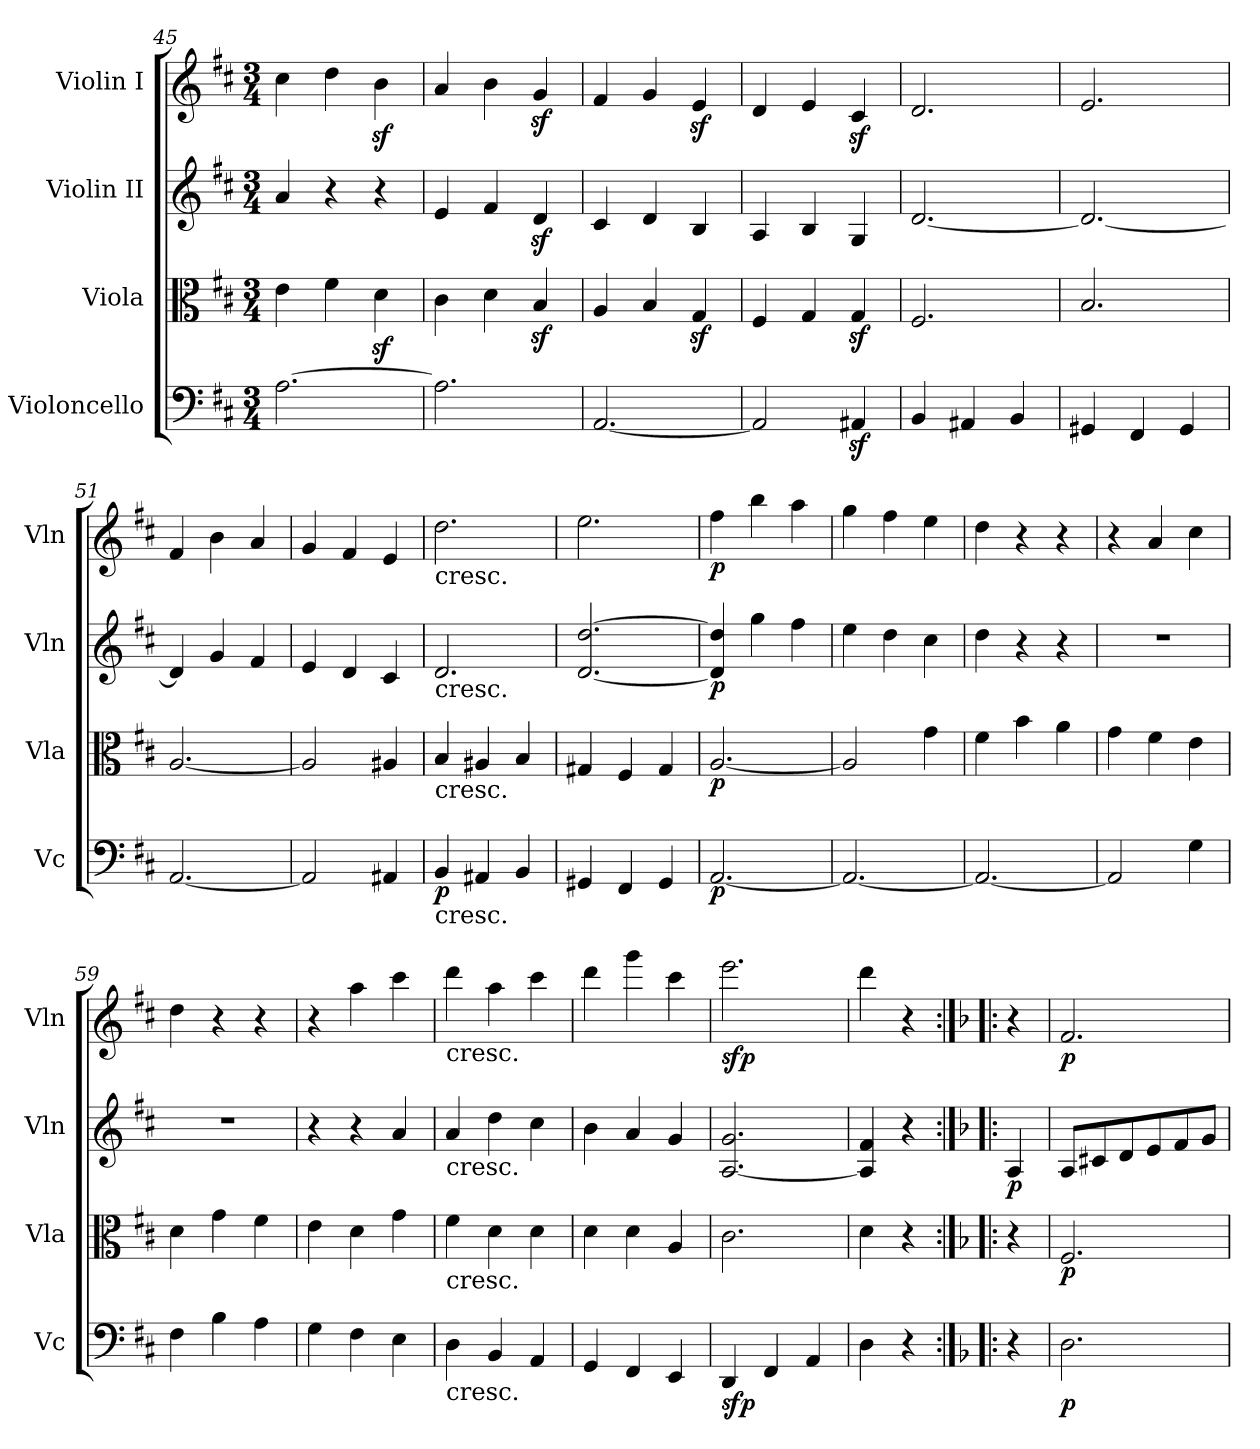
**kern	**dynam	**kern	**dynam	**kern	**dynam	**kern	**dynam
*part4	*part4	*part3	*part3	*part2	*part2	*part1	*part1
*staff4	*staff4	*staff3	*staff3	*staff2	*staff2	*staff1	*staff1
*I"Violoncello	*	*I"Viola	*	*I"Violin II	*	*I"Violin I	*
*I'Vc	*	*I'Vla	*	*I'Vln	*	*I'Vln	*
*clefF4	*	*clefC3	*	*clefG2	*	*clefG2	*
*k[f#c#]	*	*k[f#c#]	*	*k[f#c#]	*	*k[f#c#]	*
*M3/4	*	*M3/4	*	*M3/4	*	*M3/4	*
=45	=45	=45	=45	=45	=45	=45	=45
[2.A\	.	4e\	.	4a/	.	4cc#\	.
.	.	4f#\	.	4r	.	4dd\	.
.	.	4dz<\	.	4r	.	4bz<\	.
=46	=46	=46	=46	=46	=46	=46	=46
2.A\]	.	4c#\	.	4e/	.	4a/	.
.	.	4d\	.	4f#/	.	4b\	.
.	.	4Bz</	.	4dz</	.	4gz</	.
=47	=47	=47	=47	=47	=47	=47	=47
[2.AA/	.	4A/	.	4c#/	.	4f#/	.
.	.	4B/	.	4d/	.	4g/	.
.	.	4Gz>/	.	4B/	.	4ez</	.
=48	=48	=48	=48	=48	=48	=48	=48
2AA/]	.	4F#/	.	4A/	.	4d/	.
.	.	4G/	.	4B/	.	4e/	.
4AA#Xz</	.	4Gz>/	.	4G/	.	4c#z</	.
!!LO:PB:g=z
=49	=49	=49	=49	=49	=49	=49	=49
4BB/	.	2.F#/	.	[2.d/	.	2.d/	.
4AA#X/	.	.	.	.	.	.	.
4BB/	.	.	.	.	.	.	.
=50	=50	=50	=50	=50	=50	=50	=50
4GG#X/	.	2.B/	.	2.d/_	.	2.e/	.
4FF#/	.	.	.	.	.	.	.
4GG#/	.	.	.	.	.	.	.
=51	=51	=51	=51	=51	=51	=51	=51
[2.AA/	.	[2.A/	.	4d/]	.	4f#/	.
.	.	.	.	4g/	.	4b\	.
.	.	.	.	4f#/	.	4a/	.
=52	=52	=52	=52	=52	=52	=52	=52
2AA/]	.	2A/]	.	4e/	.	4g/	.
.	.	.	.	4d/	.	4f#/	.
4AA#X/	.	4A#X/	.	4c#/	.	4e/	.
=53	=53	=53	=53	=53	=53	=53	=53
!	!	!	!	!	!	!LO:TX:b:t=cresc.	!
!	!	!	!	!LO:TX:b:t=cresc.	!	!	!
!	!	!LO:TX:b:t=cresc.	!	!	!	!	!
!LO:TX:b:t=cresc.	!	!	!	!	!	!	!
!	!LO:DY:b	!	!	!	!	!	!
4BB/	p	4B/	.	2.d/	.	2.dd\	.
4AA#X/	.	4A#X/	.	.	.	.	.
4BB/	.	4B/	.	.	.	.	.
=54	=54	=54	=54	=54	=54	=54	=54
4GG#X/	.	4G#X/	.	[2.d/ [2.dd/	.	2.ee\	.
4FF#/	.	4F#/	.	.	.	.	.
4GG#/	.	4G#/	.	.	.	.	.
=55	=55	=55	=55	=55	=55	=55	=55
!	!LO:DY:b	!	!LO:DY:b	!	!LO:DY:b	!	!LO:DY:b
[2.AA/	p	[2.A/	p	4d/] 4dd/]	p	4ff#\	p
.	.	.	.	4gg\	.	4bb\	.
.	.	.	.	4ff#\	.	4aa\	.
!!LO:PB:g=z
=56	=56	=56	=56	=56	=56	=56	=56
2.AA/_	.	2A/]	.	4ee\	.	4gg\	.
.	.	.	.	4dd\	.	4ff#\	.
.	.	4g\	.	4cc#\	.	4ee\	.
=57	=57	=57	=57	=57	=57	=57	=57
2.AA/_	.	4f#\	.	4dd\	.	4dd\	.
.	.	4b\	.	4r	.	4r	.
.	.	4a\	.	4r	.	4r	.
=58	=58	=58	=58	=58	=58	=58	=58
2AA/]	.	4g\	.	2.r	.	4r	.
.	.	4f#\	.	.	.	4a/	.
4G\	.	4e\	.	.	.	4cc#\	.
=59	=59	=59	=59	=59	=59	=59	=59
4F#\	.	4d\	.	2.r	.	4dd\	.
4B\	.	4g\	.	.	.	4r	.
4A\	.	4f#\	.	.	.	4r	.
=60	=60	=60	=60	=60	=60	=60	=60
4G\	.	4e\	.	4r	.	4r	.
4F#\	.	4d\	.	4r	.	4aa\	.
4E\	.	4g\	.	4a/	.	4ccc#\	.
=61	=61	=61	=61	=61	=61	=61	=61
!	!	!	!	!	!	!LO:TX:b:t=cresc.	!
!	!	!	!	!LO:TX:b:t=cresc.	!	!	!
!	!	!LO:TX:b:t=cresc.	!	!	!	!	!
!LO:TX:b:t=cresc.	!	!	!	!	!	!	!
4D\	.	4f#\	.	4a/	.	4ddd\	.
4BB/	.	4d\	.	4dd\	.	4aa\	.
4AA/	.	4d\	.	4cc#\	.	4ccc#\	.
=62	=62	=62	=62	=62	=62	=62	=62
4GG/	.	4d\	.	4b\	.	4ddd\	.
4FF#/	.	4d\	.	4a/	.	4ggg\	.
4EE/	.	4A/	.	4g/	.	4ccc#\	.
!!LO:LB:g=z
=63	=63	=63	=63	=63	=63	=63	=63
!	!LO:DY:b	!	!LO:DY:b	!	!	!	!
!	!	!	!LO:DY:n=1:a	!	!	!	!LO:DY:b
4DD/	sfp	2.c#\	sfp sfp	[2.A/ 2.g/	.	2.eee\	sfp
4FF#/	.	.	.	.	.	.	.
4AA/	.	.	.	.	.	.	.
=64	=64	=64	=64	=64	=64	=64	=64
4D\	.	4d\	.	4A/] 4f#/	.	4ddd\	.
4r	.	4r	.	4r	.	4r	.
=65:|!|:	=65:|!|:	=65:|!|:	=65:|!|:	=65:|!|:	=65:|!|:	=65:|!|:	=65:|!|:
*k[b-]	*	*k[b-]	*	*k[b-]	*	*k[b-]	*
!	!	!	!	!	!LO:DY:b	!	!
4r	.	4r	.	4A/	p	4r	.
=66	=66	=66	=66	=66	=66	=66	=66
!	!LO:DY:b	!	!LO:DY:b	!	!	!	!LO:DY:b
2.D\	p	2.F/	p	8A/L	.	2.f/	p
.	.	.	.	8c#X/	.	.	.
.	.	.	.	8d/	.	.	.
.	.	.	.	8e/	.	.	.
.	.	.	.	8f/	.	.	.
.	.	.	.	8g/J	.	.	.
=	=	=	=	=	=	=	=
*-	*-	*-	*-	*-	*-	*-	*-
